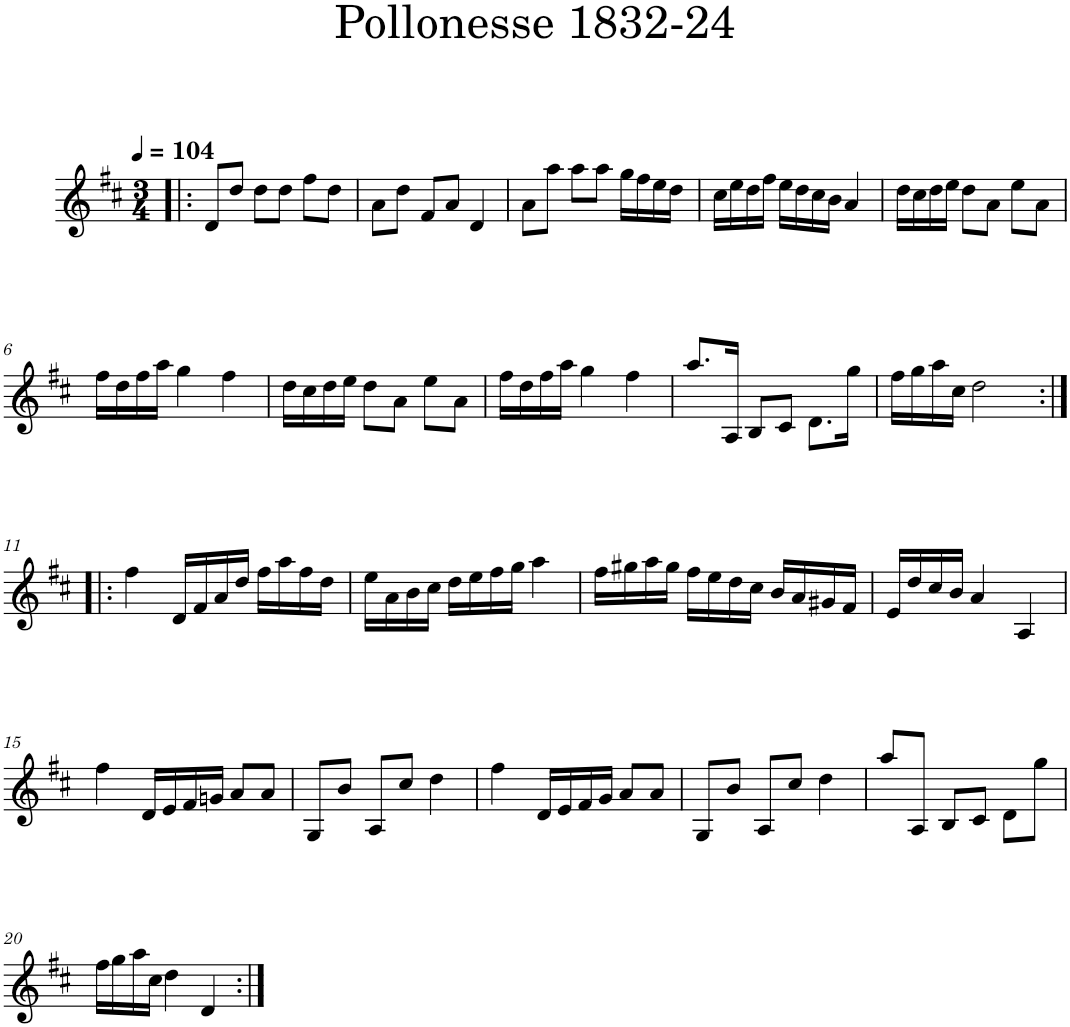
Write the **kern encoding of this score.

**kern
*part1
*staff1
*I"Piano
*I'Pno
*clefG2
*k[f#c#]
*D:
*M3/4
*MM104
=1!|:
8d/L
8dd/J
8dd\L
8dd\J
8ff#\L
8dd\J
=2
8a\L
8dd\J
8f#/L
8a/J
4d/
=3
8a\L
8aa\J
8aa\L
8aa\J
16gg\LL
16ff#\
16ee\
16dd\JJ
=4
16cc#\LL
16ee\
16dd\
16ff#\JJ
16ee\LL
16dd\
16cc#\
16b\JJ
4a/
=5
16dd\LL
16cc#\
16dd\
16ee\JJ
8dd\L
8a\J
8ee\L
8a\J
!!LO:LB:g=z
=6
16ff#\LL
16dd\
16ff#\
16aa\JJ
4gg\
4ff#\
=7
16dd\LL
16cc#\
16dd\
16ee\JJ
8dd\L
8a\J
8ee\L
8a\J
=8
16ff#\LL
16dd\
16ff#\
16aa\JJ
4gg\
4ff#\
=9
8.aa/L
16A/Jk
8B/L
8c#/J
8.d\L
16gg\Jk
=10
16ff#\LL
16gg\
16aa\
16cc#\JJ
2dd\
!!LO:LB:g=z
=11:|!|:
4ff#\
16d/LL
16f#/
16a/
16dd/JJ
16ff#\LL
16aa\
16ff#\
16dd\JJ
=12
16ee\LL
16a\
16b\
16cc#\JJ
16dd\LL
16ee\
16ff#\
16gg\JJ
4aa\
=13
16ff#\LL
16gg#X\
16aa\
16gg#\JJ
16ff#\LL
16ee\
16dd\
16cc#\JJ
16b/LL
16a/
16g#X/
16f#/JJ
=14
16e/LL
16dd/
16cc#/
16b/JJ
4a/
4A/
!!LO:LB:g=z
=15
4ff#\
16d/LL
16e/
16f#/
16gn/JJ
8a/L
8a/J
=16
8G/L
8b/J
8A/L
8cc#/J
4dd\
=17
4ff#\
16d/LL
16e/
16f#/
16g/JJ
8a/L
8a/J
=18
8G/L
8b/J
8A/L
8cc#/J
4dd\
=19
8aa/L
8A/J
8B/L
8c#/J
8d\L
8gg\J
!!LO:LB:g=z
=20
16ff#\LL
16gg\
16aa\
16cc#\JJ
4dd\
4d/
=:|!
*-
